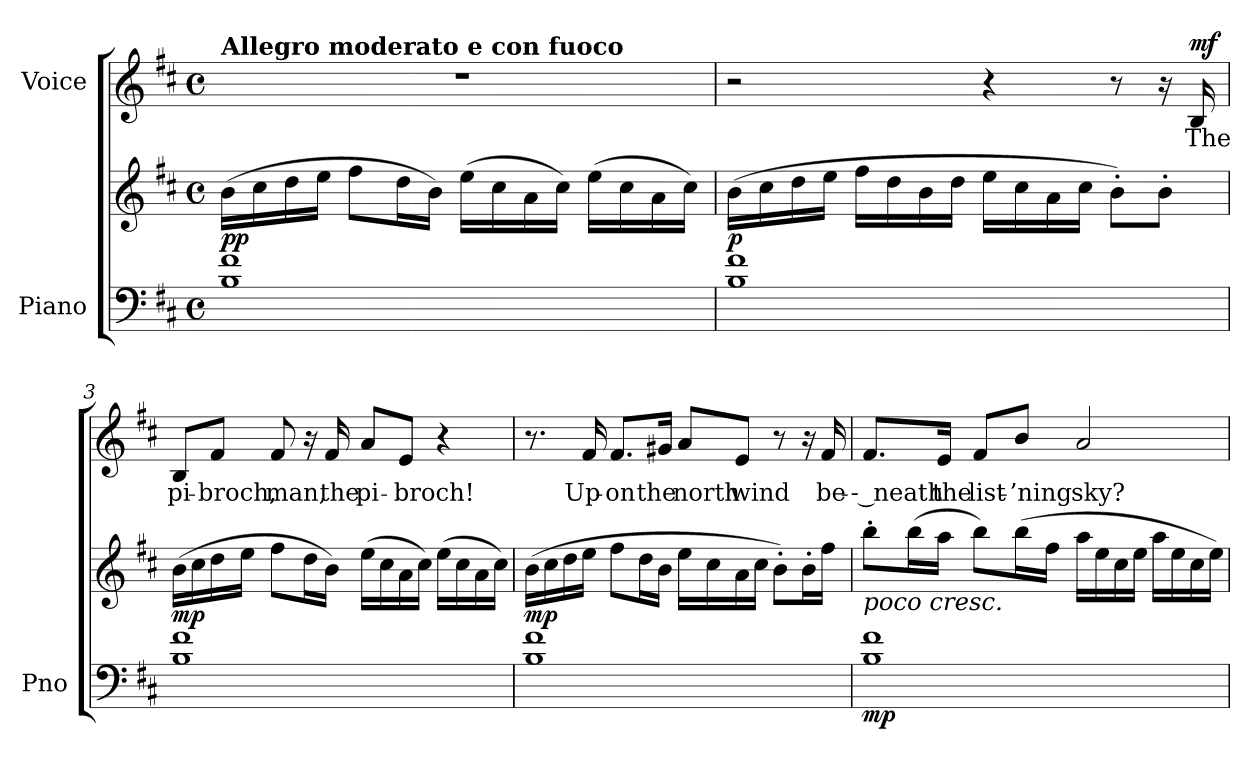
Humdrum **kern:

**kern	**kern	**dynam	**kern	**text	**dynam
*part2	*part2	*part2	*part1	*part1	*part1
*staff3	*staff2	*staff2/3	*staff1	*staff1	*staff1
*I"Piano	*	*	*I"Voice	*	*
*I'Pno	*	*	*	*	*
*clefF4	*clefG2	*	*clefG2	*	*
*k[f#c#]	*k[f#c#]	*	*k[f#c#]	*	*
*M4/4	*M4/4	*	*M4/4	*	*
*met(c)	*met(c)	*	*met(c)	*	*
=1	=1	=1	=1	=1	=1
!	!	!	!LO:TX:a:B:t=Allegro moderato e con fuoco	!	!
!	!	!LO:DY:b	!	!	!
1B 1f#	(>16b\LL	pp	1r	.	.
.	16cc#\	.	.	.	.
.	16dd\	.	.	.	.
.	16ee\JJ	.	.	.	.
.	8ff#\L	.	.	.	.
.	16dd\L	.	.	.	.
.	16b\JJ)	.	.	.	.
.	(>16ee\LL	.	.	.	.
.	16cc#\	.	.	.	.
.	16a\	.	.	.	.
.	16cc#\JJ)	.	.	.	.
.	(>16ee\LL	.	.	.	.
.	16cc#\	.	.	.	.
.	16a\	.	.	.	.
.	16cc#\JJ)	.	.	.	.
=2	=2	=2	=2	=2	=2
!	!	!LO:DY:b	!	!	!
1B 1f#	(>16b\LL	p	2r	.	.
.	16cc#\	.	.	.	.
.	16dd\	.	.	.	.
.	16ee\JJ	.	.	.	.
.	16ff#\LL	.	.	.	.
.	16dd\	.	.	.	.
.	16b\	.	.	.	.
.	16dd\JJ	.	.	.	.
.	16ee\LL	.	4r	.	.
.	16cc#\	.	.	.	.
.	16a\	.	.	.	.
.	16cc#\JJ	.	.	.	.
.	8b'\L)	.	8r	.	.
.	8b'\J	.	16r	.	.
!	!	!	!	!LO:LY:b	!LO:DY:a
.	.	.	16B/	The	mf
!!LO:LB:g=z
=3	=3	=3	=3	=3	=3
!	!	!LO:DY:b	!	!LO:LY:b	!
1B 1f#	(>16b\LL	mp	8B/L	pi-	.
.	16cc#\	.	.	.	.
!	!	!	!	!LO:LY:b	!
.	16dd\	.	8f#/J	-broch,	.
.	16ee\JJ	.	.	.	.
!	!	!	!	!LO:LY:b	!
.	8ff#\L	.	8f#/	man,	.
.	16dd\L	.	16r	.	.
!	!	!	!	!LO:LY:b	!
.	16b\JJ)	.	16f#/	the	.
!	!	!	!	!LO:LY:b	!
.	(>16ee\LL	.	8a/L	pi-	.
.	16cc#\	.	.	.	.
!	!	!	!	!LO:LY:b	!
.	16a\	.	8e/J	-broch!	.
.	16cc#\JJ)	.	.	.	.
.	(>16ee\LL	.	4r	.	.
.	16cc#\	.	.	.	.
.	16a\	.	.	.	.
.	16cc#\JJ)	.	.	.	.
=4	=4	=4	=4	=4	=4
!	!	!LO:DY:b	!	!	!
1B 1f#	(>16b\LL	mp	8.r	.	.
.	16cc#\	.	.	.	.
.	16dd\	.	.	.	.
!	!	!	!	!LO:LY:b	!
.	16ee\JJ	.	16f#/	Up-	.
!	!	!	!	!LO:LY:b	!
.	8ff#\L	.	8.f#/L	-on	.
.	16dd\L	.	.	.	.
!	!	!	!	!LO:LY:b	!
.	16b\JJ	.	16g#X/Jk	the	.
!	!	!	!	!LO:LY:b	!
.	16ee\LL	.	8a/L	north	.
.	16cc#\	.	.	.	.
!	!	!	!	!LO:LY:b	!
.	16a\	.	8e/J	wind	.
.	16cc#\JJ	.	.	.	.
.	8b'\L)	.	8r	.	.
.	16b'\L	.	16r	.	.
!	!	!	!	!LO:LY:b	!
.	16ff#\JJ	.	16f#/	be-	.
!!LO:LB:g=z
=5	=5	=5	=5	=5	=5
!	!LO:TX:b:i:t=poco cresc.	!	!	!	!
!	!	!LO:DY:b=2	!	!LO:LY:b	!
1B 1f#	8bb'\L	mp	8.f#/L	-- neath	.
.	(>16bb\L	.	.	.	.
!	!	!	!	!LO:LY:b	!
.	16aa\JJ	.	16e/Jk	the	.
!	!	!	!	!LO:LY:b	!
.	8bb\L)	.	8f#/L	list-	.
!	!	!	!	!LO:LY:b	!
.	(>16bb\L	.	8b/J	-’ning	.
.	16ff#\JJ	.	.	.	.
!	!	!	!	!LO:LY:b	!
.	16aa\LL	.	2a/	sky?	.
.	16ee\	.	.	.	.
.	16cc#\	.	.	.	.
.	16ee\JJ	.	.	.	.
.	16aa\LL	.	.	.	.
.	16ee\	.	.	.	.
.	16cc#\	.	.	.	.
.	16ee\JJ)	.	.	.	.
=	=	=	=	=	=
*-	*-	*-	*-	*-	*-
